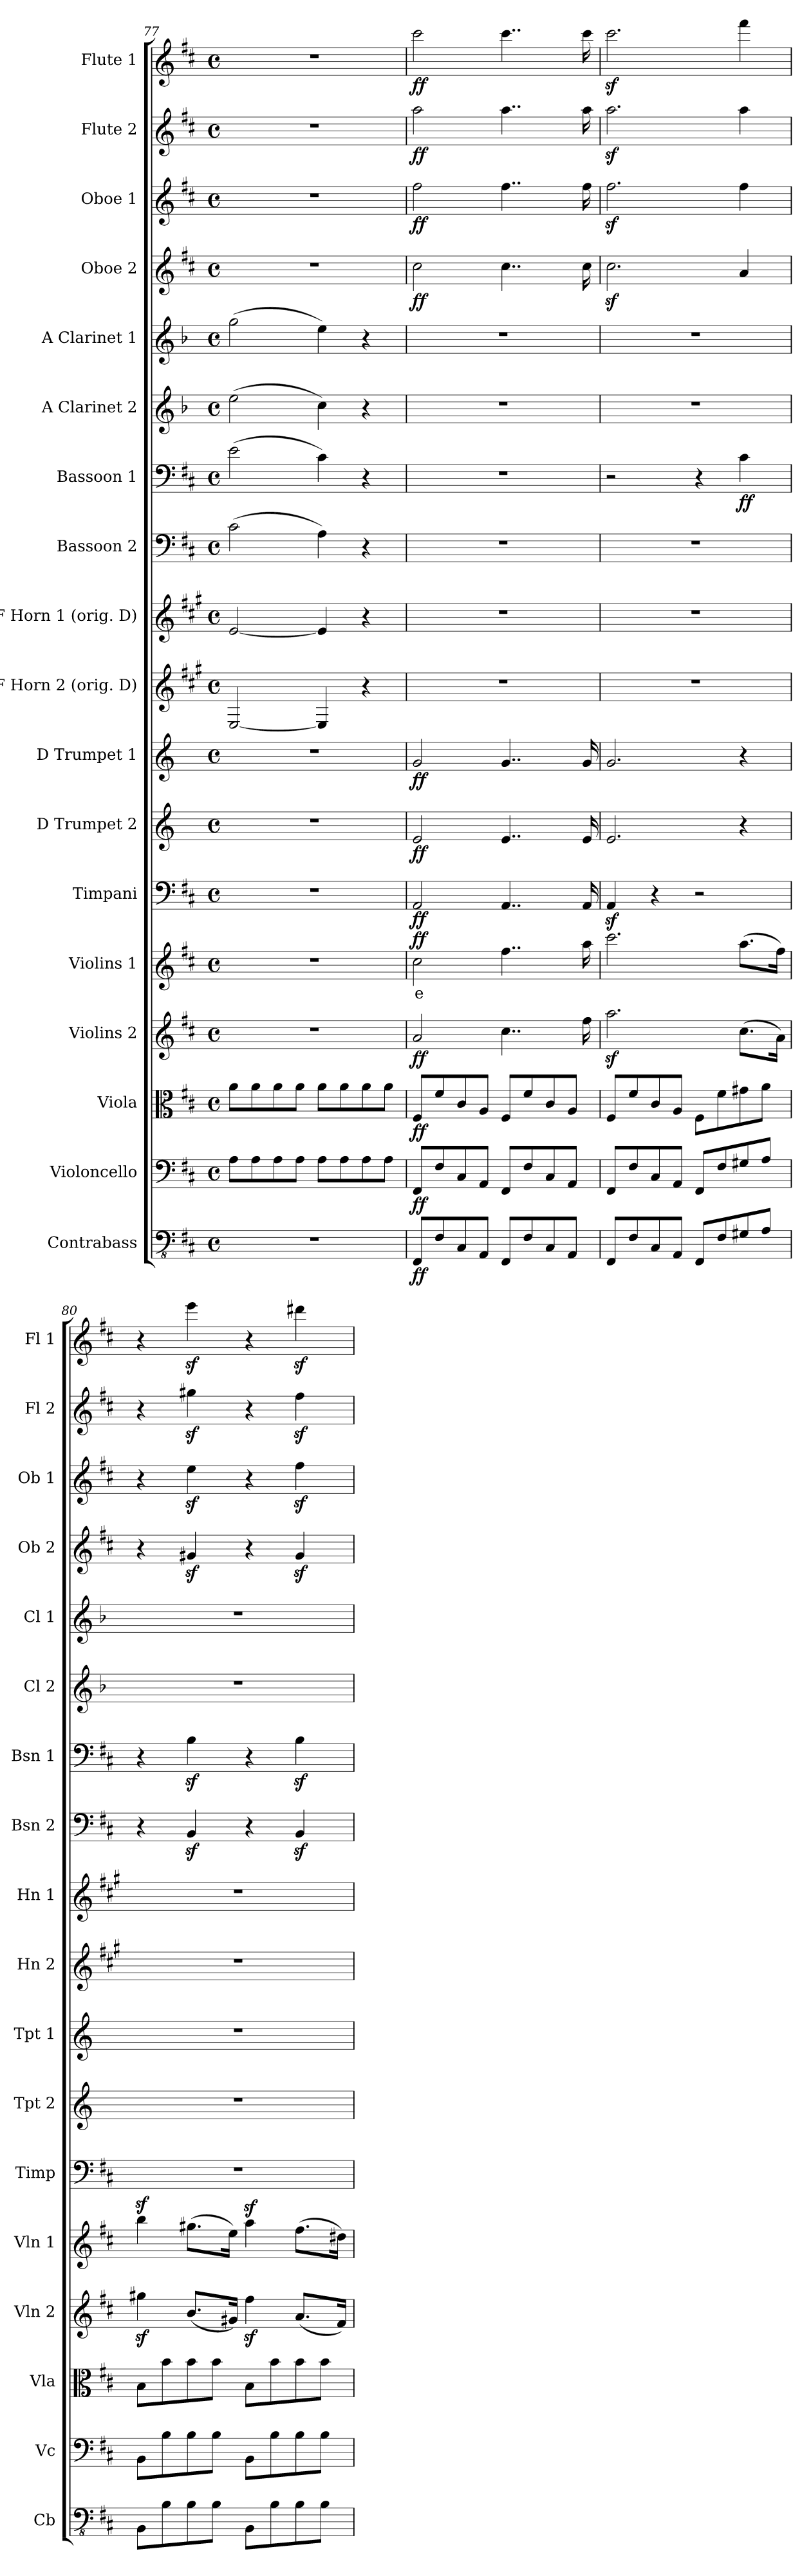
**kern	**dynam	**kern	**dynam	**kern	**dynam	**kern	**dynam	**kern	**text	**dynam	**kern	**dynam	**kern	**dynam	**kern	**dynam	**kern	**kern	**kern	**kern	**dynam	**kern	**kern	**kern	**dynam	**kern	**dynam	**kern	**dynam	**kern	**dynam
*part18	*part18	*part17	*part17	*part16	*part16	*part15	*part15	*part14	*part14	*part14	*part13	*part13	*part12	*part12	*part11	*part11	*part10	*part9	*part8	*part7	*part7	*part6	*part5	*part4	*part4	*part3	*part3	*part2	*part2	*part1	*part1
*staff18	*staff18	*staff17	*staff17	*staff16	*staff16	*staff15	*staff15	*staff14	*staff14	*staff14	*staff13	*staff13	*staff12	*staff12	*staff11	*staff11	*staff10	*staff9	*staff8	*staff7	*staff7	*staff6	*staff5	*staff4	*staff4	*staff3	*staff3	*staff2	*staff2	*staff1	*staff1
*I"Contrabass	*	*I"Violoncello	*	*I"Viola	*	*I"Violins 2	*	*I"Violins 1	*	*	*I"Timpani	*	*I"D Trumpet 2	*	*I"D Trumpet 1	*	*I"F Horn 2 (orig.  D)	*I"F Horn 1 (orig.  D)	*I"Bassoon 2	*I"Bassoon 1	*	*I"A Clarinet 2	*I"A Clarinet 1	*I"Oboe 2	*	*I"Oboe 1	*	*I"Flute 2	*	*I"Flute 1	*
*I'Cb	*	*I'Vc	*	*I'Vla	*	*I'Vln 2	*	*I'Vln 1	*	*	*I'Timp	*	*I'Tpt 2	*	*I'Tpt 1	*	*I'Hn 2	*I'Hn 1	*I'Bsn 2	*I'Bsn 1	*	*I'Cl 2	*I'Cl 1	*I'Ob 2	*	*I'Ob 1	*	*I'Fl 2	*	*I'Fl 1	*
!!LO:PB:g=z
*clefFv4	*	*clefF4	*	*clefC3	*	*clefG2	*	*clefG2	*	*	*clefF4	*	*clefG2	*	*clefG2	*	*clefG2	*clefG2	*clefF4	*clefF4	*	*clefG2	*clefG2	*clefG2	*	*clefG2	*	*clefG2	*	*clefG2	*
*	*	*	*	*	*	*	*	*	*	*	*	*	*ITrd-1c-2	*	*ITrd-1c-2	*	*ITrd4c7	*ITrd4c7	*	*	*	*ITrd2c3	*ITrd2c3	*	*	*	*	*	*	*	*
*k[f#c#]	*	*k[f#c#]	*	*k[f#c#]	*	*k[f#c#]	*	*k[f#c#]	*	*	*k[f#c#]	*	*k[f#c#]	*	*k[f#c#]	*	*k[f#c#]	*k[f#c#]	*k[f#c#]	*k[f#c#]	*	*k[f#c#]	*k[f#c#]	*k[f#c#]	*	*k[f#c#]	*	*k[f#c#]	*	*k[f#c#]	*
*M4/4	*	*M4/4	*	*M4/4	*	*M4/4	*	*M4/4	*	*	*M4/4	*	*M4/4	*	*M4/4	*	*M4/4	*M4/4	*M4/4	*M4/4	*	*M4/4	*M4/4	*M4/4	*	*M4/4	*	*M4/4	*	*M4/4	*
*met(c)	*	*met(c)	*	*met(c)	*	*met(c)	*	*met(c)	*	*	*met(c)	*	*met(c)	*	*met(c)	*	*met(c)	*met(c)	*met(c)	*met(c)	*	*met(c)	*met(c)	*met(c)	*	*met(c)	*	*met(c)	*	*met(c)	*
=77	=77	=77	=77	=77	=77	=77	=77	=77	=77	=77	=77	=77	=77	=77	=77	=77	=77	=77	=77	=77	=77	=77	=77	=77	=77	=77	=77	=77	=77	=77	=77
1r	.	8A\L	.	8a\L	.	1r	.	1r	.	.	1r	.	1r	.	1r	.	[2AA/	[2A/	(>2c#\	(>2e\	.	(>2cc#\	(>2ee\	1r	.	1r	.	1r	.	1r	.
.	.	8A\	.	8a\	.	.	.	.	.	.	.	.	.	.	.	.	.	.	.	.	.	.	.	.	.	.	.	.	.	.	.
.	.	8A\	.	8a\	.	.	.	.	.	.	.	.	.	.	.	.	.	.	.	.	.	.	.	.	.	.	.	.	.	.	.
.	.	8A\J	.	8a\J	.	.	.	.	.	.	.	.	.	.	.	.	.	.	.	.	.	.	.	.	.	.	.	.	.	.	.
.	.	8A\L	.	8a\L	.	.	.	.	.	.	.	.	.	.	.	.	4AA/]	4A/]	4A\)	4c#\)	.	4a\)	4cc#\)	.	.	.	.	.	.	.	.
.	.	8A\	.	8a\	.	.	.	.	.	.	.	.	.	.	.	.	.	.	.	.	.	.	.	.	.	.	.	.	.	.	.
.	.	8A\	.	8a\	.	.	.	.	.	.	.	.	.	.	.	.	4r	4r	4r	4r	.	4r	4r	.	.	.	.	.	.	.	.
.	.	8A\J	.	8a\J	.	.	.	.	.	.	.	.	.	.	.	.	.	.	.	.	.	.	.	.	.	.	.	.	.	.	.
=78	=78	=78	=78	=78	=78	=78	=78	=78	=78	=78	=78	=78	=78	=78	=78	=78	=78	=78	=78	=78	=78	=78	=78	=78	=78	=78	=78	=78	=78	=78	=78
!	!LO:DY:b	!	!LO:DY:b	!	!LO:DY:b	!	!LO:DY:b	!	!LO:LY:b:color=#FF0000	!LO:DY:b	!	!LO:DY:b	!	!LO:DY:b	!	!LO:DY:b	!	!	!	!	!	!	!	!	!LO:DY:b	!	!LO:DY:b	!	!LO:DY:b	!	!LO:DY:b
8FFF#/L	ff	8FF#/L	ff	8F#/L	ff	2a/	ff	2cc#\	e	ff	2AA/	ff	2f#/	ff	2a/	ff	1r	1r	1r	1r	.	1r	1r	2cc#\	ff	2ff#\	ff	2aa\	ff	2ccc#\	ff
8FF#/	.	8F#/	.	8f#/	.	.	.	.	.	.	.	.	.	.	.	.	.	.	.	.	.	.	.	.	.	.	.	.	.	.	.
8CC#/	.	8C#/	.	8c#/	.	.	.	.	.	.	.	.	.	.	.	.	.	.	.	.	.	.	.	.	.	.	.	.	.	.	.
8AAA/J	.	8AA/J	.	8A/J	.	.	.	.	.	.	.	.	.	.	.	.	.	.	.	.	.	.	.	.	.	.	.	.	.	.	.
8FFF#/L	.	8FF#/L	.	8F#/L	.	4..cc#\	.	4..ff#\	.	.	4..AA/	.	4..f#/	.	4..a/	.	.	.	.	.	.	.	.	4..cc#\	.	4..ff#\	.	4..aa\	.	4..ccc#\	.
8FF#/	.	8F#/	.	8f#/	.	.	.	.	.	.	.	.	.	.	.	.	.	.	.	.	.	.	.	.	.	.	.	.	.	.	.
8CC#/	.	8C#/	.	8c#/	.	.	.	.	.	.	.	.	.	.	.	.	.	.	.	.	.	.	.	.	.	.	.	.	.	.	.
8AAA/J	.	8AA/J	.	8A/J	.	.	.	.	.	.	.	.	.	.	.	.	.	.	.	.	.	.	.	.	.	.	.	.	.	.	.
.	.	.	.	.	.	16ff#\	.	16aa\	.	.	16AA/	.	16f#/	.	16a/	.	.	.	.	.	.	.	.	16cc#\	.	16ff#\	.	16aa\	.	16ccc#\	.
=79	=79	=79	=79	=79	=79	=79	=79	=79	=79	=79	=79	=79	=79	=79	=79	=79	=79	=79	=79	=79	=79	=79	=79	=79	=79	=79	=79	=79	=79	=79	=79
8FFF#/L	.	8FF#/L	.	8F#/L	.	2.aaz<\	.	2.ccc#z<\	.	.	4AA/	.	2.f#/	.	2.a/	.	1r	1r	1r	2r	.	1r	1r	2.cc#z<\	.	2.ff#z<\	.	2.aaz<\	.	2.ccc#z<\	.
8FF#/	.	8F#/	.	8f#/	.	.	.	.	.	.	.	.	.	.	.	.	.	.	.	.	.	.	.	.	.	.	.	.	.	.	.
8CC#/	.	8C#/	.	8c#/	.	.	.	.	.	.	4r	.	.	.	.	.	.	.	.	.	.	.	.	.	.	.	.	.	.	.	.
8AAA/J	.	8AA/J	.	8A/J	.	.	.	.	.	.	.	.	.	.	.	.	.	.	.	.	.	.	.	.	.	.	.	.	.	.	.
8FFF#/L	.	8FF#/L	.	8F#\L	.	.	.	.	.	.	2r	.	.	.	.	.	.	.	.	4r	.	.	.	.	.	.	.	.	.	.	.
8FF#/	.	8F#/	.	8f#\	.	.	.	.	.	.	.	.	.	.	.	.	.	.	.	.	.	.	.	.	.	.	.	.	.	.	.
!	!	!	!	!	!	!	!	!	!	!	!	!	!	!	!	!	!	!	!	!	!LO:DY:b	!	!	!	!	!	!	!	!	!	!
8GG#X/	.	8G#X/	.	8g#X\	.	(>8.cc#\L	.	(>8.aa\L	.	.	.	.	4r	.	4r	.	.	.	.	4c#\	ff	.	.	4a/	.	4ff#\	.	4aa\	.	4fff#\	.
8AA/J	.	8A/J	.	8a\J	.	.	.	.	.	.	.	.	.	.	.	.	.	.	.	.	.	.	.	.	.	.	.	.	.	.	.
.	.	.	.	.	.	16a\Jk)	.	16ff#\Jk)	.	.	.	.	.	.	.	.	.	.	.	.	.	.	.	.	.	.	.	.	.	.	.
=80	=80	=80	=80	=80	=80	=80	=80	=80	=80	=80	=80	=80	=80	=80	=80	=80	=80	=80	=80	=80	=80	=80	=80	=80	=80	=80	=80	=80	=80	=80	=80
8BBB\L	.	8BB\L	.	8B\L	.	4gg#Xz<\	.	4bbz<\	.	.	1r	.	1r	.	1r	.	1r	1r	4r	4r	.	1r	1r	4r	.	4r	.	4r	.	4r	.
8BB\	.	8B\	.	8b\	.	.	.	.	.	.	.	.	.	.	.	.	.	.	.	.	.	.	.	.	.	.	.	.	.	.	.
8BB\	.	8B\	.	8b\	.	(<8.b/L	.	(>8.gg#X\L	.	.	.	.	.	.	.	.	.	.	4BBz</	4Bz<\	.	.	.	4g#Xz</	.	4eez<\	.	4gg#Xz<\	.	4eeez<\	.
8BB\J	.	8B\J	.	8b\J	.	.	.	.	.	.	.	.	.	.	.	.	.	.	.	.	.	.	.	.	.	.	.	.	.	.	.
.	.	.	.	.	.	16g#X/Jk)	.	16ee\Jk)	.	.	.	.	.	.	.	.	.	.	.	.	.	.	.	.	.	.	.	.	.	.	.
8BBB\L	.	8BB\L	.	8B\L	.	4ff#z<\	.	4aaz<\	.	.	.	.	.	.	.	.	.	.	4r	4r	.	.	.	4r	.	4r	.	4r	.	4r	.
8BB\	.	8B\	.	8b\	.	.	.	.	.	.	.	.	.	.	.	.	.	.	.	.	.	.	.	.	.	.	.	.	.	.	.
8BB\	.	8B\	.	8b\	.	(<8.a/L	.	(>8.ff#\L	.	.	.	.	.	.	.	.	.	.	4BBz</	4Bz<\	.	.	.	4g#z</	.	4ff#z<\	.	4ff#z<\	.	4ddd#Xz<\	.
8BB\J	.	8B\J	.	8b\J	.	.	.	.	.	.	.	.	.	.	.	.	.	.	.	.	.	.	.	.	.	.	.	.	.	.	.
.	.	.	.	.	.	16f#/Jk)	.	16dd#X\Jk)	.	.	.	.	.	.	.	.	.	.	.	.	.	.	.	.	.	.	.	.	.	.	.
=	=	=	=	=	=	=	=	=	=	=	=	=	=	=	=	=	=	=	=	=	=	=	=	=	=	=	=	=	=	=	=
*-	*-	*-	*-	*-	*-	*-	*-	*-	*-	*-	*-	*-	*-	*-	*-	*-	*-	*-	*-	*-	*-	*-	*-	*-	*-	*-	*-	*-	*-	*-	*-
